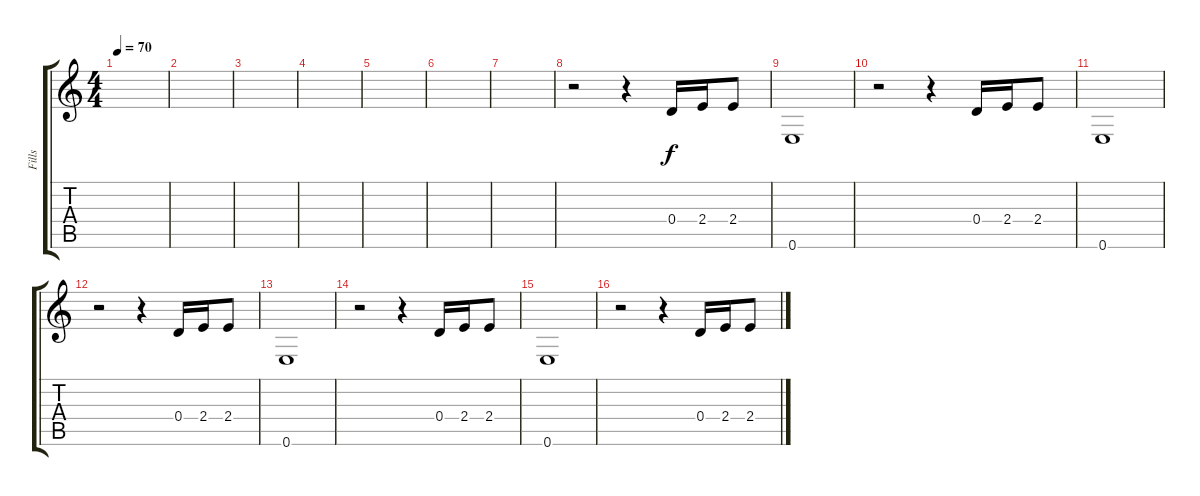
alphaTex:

\track ("Fills" "Fills") {instrument electricguitarclean}
\staff {score tabs}
\tuning (E4 B3 G3 D3 A2 E2) {hide}
\ts (4 4)
\tempo 70
\clef g2
\ks c
|
|
|
|
|
|
|
r.2 r.4 0.4.16 2.4.16 2.4.8 |
0.6.1 |
r.2 r.4 0.4.16 2.4.16 2.4.8 |
0.6.1 |
r.2 r.4 0.4.16 2.4.16 2.4.8 |
0.6.1 |
r.2 r.4 0.4.16 2.4.16 2.4.8 |
0.6.1 |
r.2 r.4 0.4.16 2.4.16 2.4.8
